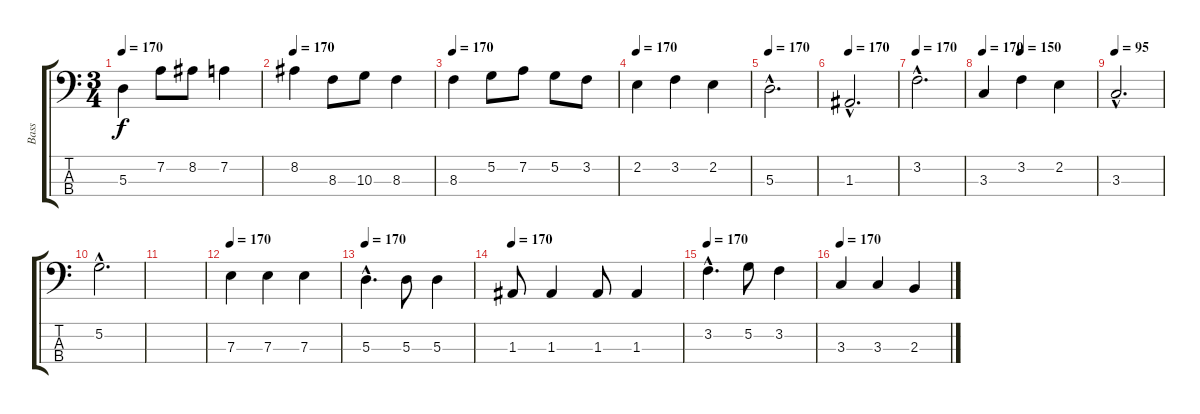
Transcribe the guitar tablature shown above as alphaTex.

\track ("Bass" "Bass") {instrument electricbasspick}
\staff {score tabs}
\tuning (G2 D2 A1 E1) {hide}
\ts (3 4)
\tempo 170
\clef f4
\ks c
5.3.4{dy f} 7.2.8 8.2.8 7.2.4 |
\tempo 170
8.2.4 8.3.8 10.3.8 8.3.4 |
\tempo 170
8.3.4 5.2.8 7.2.8 5.2.8 3.2.8 |
\tempo 170
2.2.4 3.2.4 2.2.4 |
\tempo 170
5.3{hac}.2{d} |
\tempo 170
1.3{hac}.2{d} |
\tempo 170
3.2{hac}.2{d} |
\tempo 170
\tempo (150 0.3333333333333333)
3.3.4 3.2.4 2.2.4 |
\tempo 95
3.3{hac}.2{d} |
5.2{hac}.2{d} |
|
\tempo 170
7.3.4 7.3.4 7.3.4 |
\tempo 170
5.3{hac}.4{d} 5.3.8 5.3.4 |
\tempo 170
1.3.8 1.3.4 1.3.8 1.3.4 |
\tempo 170
3.2{hac}.4{d} 5.2.8 3.2.4 |
\tempo 170
3.3.4 3.3.4 2.3.4
